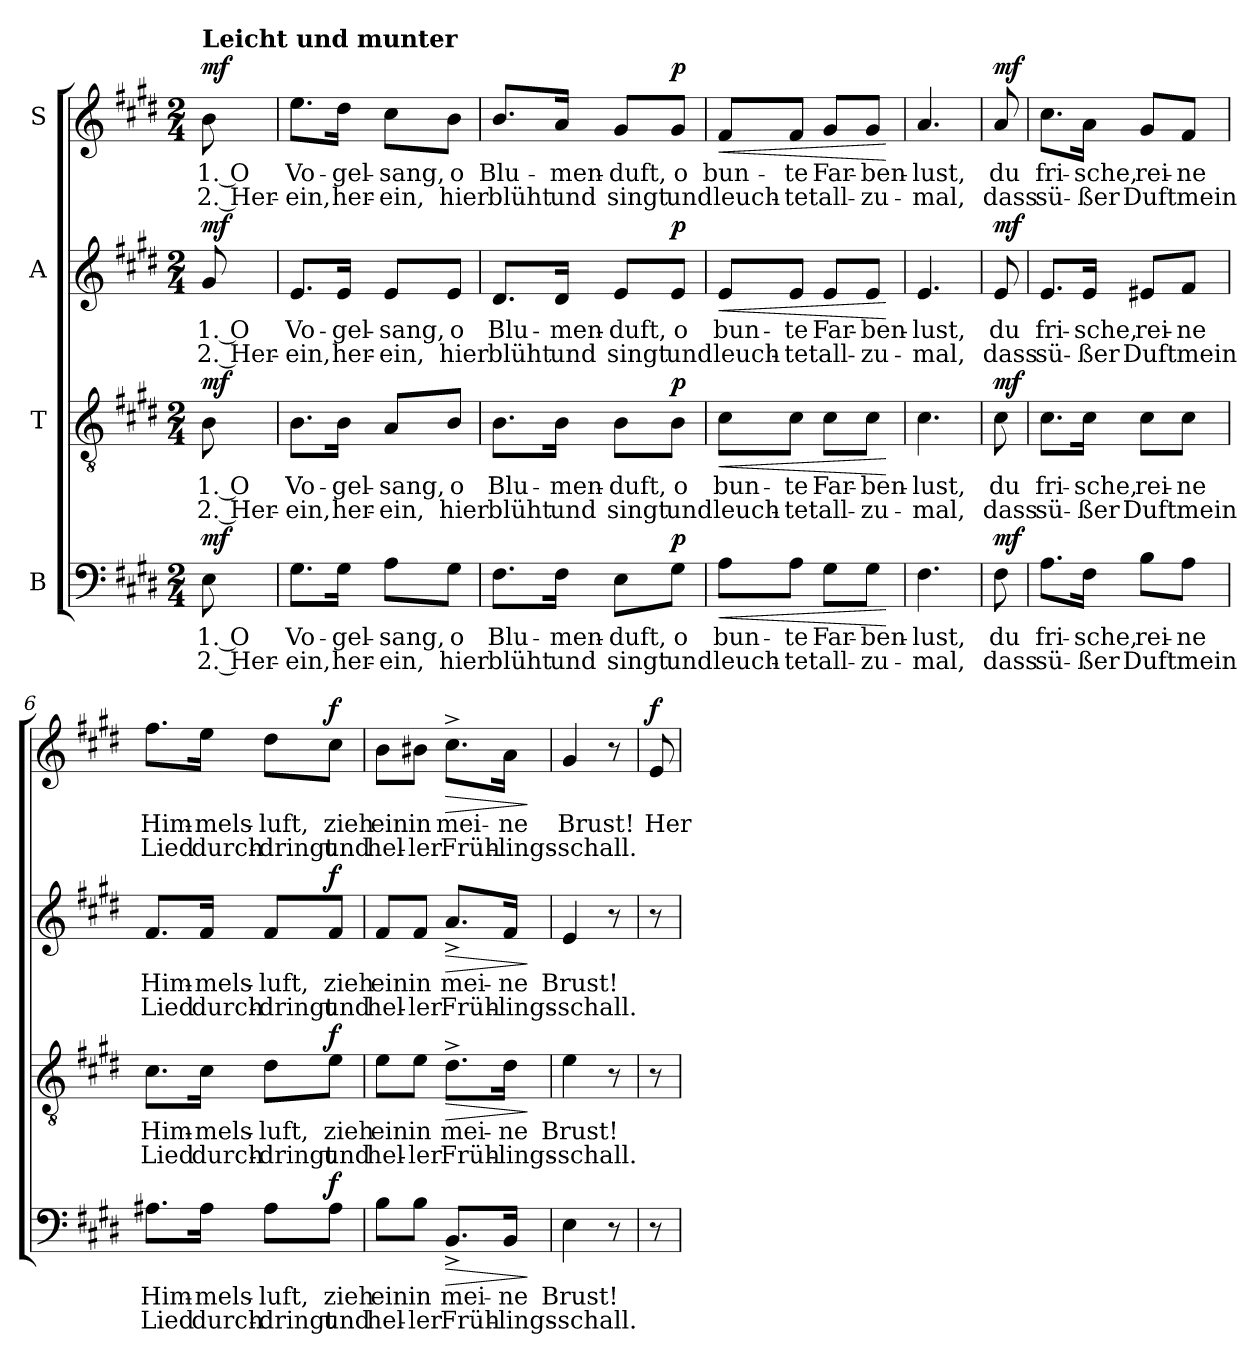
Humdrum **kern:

**kern	**text	**text	**dynam	**kern	**text	**text	**dynam	**kern	**text	**text	**dynam	**kern	**text	**text	**dynam
*part4	*part4	*part4	*part4	*part3	*part3	*part3	*part3	*part2	*part2	*part2	*part2	*part1	*part1	*part1	*part1
*staff4	*staff4	*staff4	*staff4	*staff3	*staff3	*staff3	*staff3	*staff2	*staff2	*staff2	*staff2	*staff1	*staff1	*staff1	*staff1
*I"B	*	*	*	*I"T	*	*	*	*I"A	*	*	*	*I"S	*	*	*
*clefF4	*	*	*	*clefGv2	*	*	*	*clefG2	*	*	*	*clefG2	*	*	*
*k[f#c#g#d#]	*	*	*	*k[f#c#g#d#]	*	*	*	*k[f#c#g#d#]	*	*	*	*k[f#c#g#d#]	*	*	*
*M2/4	*	*	*	*M2/4	*	*	*	*M2/4	*	*	*	*M2/4	*	*	*
=	=	=	=	=	=	=	=	=	=	=	=	=	=	=	=
!	!	!	!	!	!	!	!	!	!	!	!	!LO:TX:a:B:t=Leicht und munter	!	!	!
!	!LO:LY:b	!LO:LY:b	!LO:DY:a	!	!LO:LY:b	!LO:LY:b	!LO:DY:a	!	!LO:LY:b	!LO:LY:b	!LO:DY:a	!	!LO:LY:b	!LO:LY:b	!LO:DY:a
8E\	1. O	2. Her-	mf	8B\	1. O	2. Her-	mf	8g#/	1. O	2. Her-	mf	8b\	1. O	2. Her-	mf
=1	=1	=1	=1	=1	=1	=1	=1	=1	=1	=1	=1	=1	=1	=1	=1
!	!LO:LY:b	!LO:LY:b	!	!	!LO:LY:b	!LO:LY:b	!	!	!LO:LY:b	!LO:LY:b	!	!	!LO:LY:b	!LO:LY:b	!
8.G#\L	Vo-	-ein,	.	8.B\L	Vo-	-ein,	.	8.e/L	Vo-	-ein,	.	8.ee\L	Vo-	-ein,	.
!	!LO:LY:b	!LO:LY:b	!	!	!LO:LY:b	!LO:LY:b	!	!	!LO:LY:b	!LO:LY:b	!	!	!LO:LY:b	!LO:LY:b	!
16G#\Jk	-gel-	her-	.	16B\Jk	-gel-	her-	.	16e/Jk	-gel-	her-	.	16dd#\Jk	-gel-	her-	.
!	!LO:LY:b	!LO:LY:b	!	!	!LO:LY:b	!LO:LY:b	!	!	!LO:LY:b	!LO:LY:b	!	!	!LO:LY:b	!LO:LY:b	!
8A\L	-sang,	-ein,	.	8A/L	-sang,	-ein,	.	8e/L	-sang,	-ein,	.	8cc#\L	-sang,	-ein,	.
!	!LO:LY:b	!LO:LY:b	!	!	!LO:LY:b	!LO:LY:b	!	!	!LO:LY:b	!LO:LY:b	!	!	!LO:LY:b	!LO:LY:b	!
8G#\J	o	hier	.	8B/J	o	hier	.	8e/J	o	hier	.	8b\J	o	hier	.
=2	=2	=2	=2	=2	=2	=2	=2	=2	=2	=2	=2	=2	=2	=2	=2
!	!LO:LY:b	!LO:LY:b	!	!	!LO:LY:b	!LO:LY:b	!	!	!LO:LY:b	!LO:LY:b	!	!	!LO:LY:b	!LO:LY:b	!
8.F#\L	Blu-	blüht	.	8.B\L	Blu-	blüht	.	8.d#/L	Blu-	blüht	.	8.b/L	Blu-	blüht	.
!	!LO:LY:b	!LO:LY:b	!	!	!LO:LY:b	!LO:LY:b	!	!	!LO:LY:b	!LO:LY:b	!	!	!LO:LY:b	!LO:LY:b	!
16F#\Jk	-men-	und	.	16B\Jk	-men-	und	.	16d#/Jk	-men-	und	.	16a/Jk	-men-	und	.
!	!LO:LY:b	!LO:LY:b	!	!	!LO:LY:b	!LO:LY:b	!	!	!LO:LY:b	!LO:LY:b	!	!	!LO:LY:b	!LO:LY:b	!
8E\L	-duft,	singt	.	8B\L	-duft,	singt	.	8e/L	-duft,	singt	.	8g#/L	-duft,	singt	.
!	!LO:LY:b	!LO:LY:b	!LO:DY:a	!	!LO:LY:b	!LO:LY:b	!LO:DY:a	!	!LO:LY:b	!LO:LY:b	!LO:DY:a	!	!LO:LY:b	!LO:LY:b	!LO:DY:a
8G#\J	o	und	p	8B\J	o	und	p	8e/J	o	und	p	8g#/J	o	und	p
=3	=3	=3	=3	=3	=3	=3	=3	=3	=3	=3	=3	=3	=3	=3	=3
!	!LO:LY:b	!LO:LY:b	!LO:HP:b	!	!LO:LY:b	!LO:LY:b	!LO:HP:b	!	!LO:LY:b	!LO:LY:b	!LO:HP:b	!	!LO:LY:b	!LO:LY:b	!LO:HP:b
8A\L	bun-	leuch-	<	8c#\L	bun-	leuch-	<	8e/L	bun-	leuch-	<	8f#/L	bun-	leuch-	<
!	!LO:LY:b	!LO:LY:b	!	!	!LO:LY:b	!LO:LY:b	!	!	!LO:LY:b	!LO:LY:b	!	!	!LO:LY:b	!LO:LY:b	!
8A\J	-te	-tet	.	8c#\J	-te	-tet	.	8e/J	-te	-tet	.	8f#/J	-te	-tet	.
!	!LO:LY:b	!LO:LY:b	!	!	!LO:LY:b	!LO:LY:b	!	!	!LO:LY:b	!LO:LY:b	!	!	!LO:LY:b	!LO:LY:b	!
8G#\L	Far-	all-	.	8c#\L	Far-	all-	.	8e/L	Far-	all-	.	8g#/L	Far-	all-	.
!	!LO:LY:b	!LO:LY:b	!	!	!LO:LY:b	!LO:LY:b	!	!	!LO:LY:b	!LO:LY:b	!	!	!LO:LY:b	!LO:LY:b	!
8G#\J	-ben-	-zu-	.	8c#\J	-ben-	-zu-	.	8e/J	-ben-	-zu-	.	8g#/J	-ben-	-zu-	.
.	.	.	[	.	.	.	[	.	.	.	[	.	.	.	[
=4	=4	=4	=4	=4	=4	=4	=4	=4	=4	=4	=4	=4	=4	=4	=4
!	!LO:LY:b	!LO:LY:b	!	!	!LO:LY:b	!LO:LY:b	!	!	!LO:LY:b	!LO:LY:b	!	!	!LO:LY:b	!LO:LY:b	!
4.F#\	-lust,	-mal,	.	4.c#\	-lust,	-mal,	.	4.e/	-lust,	-mal,	.	4.a/	-lust,	-mal,	.
!!LO:LB:g=z
=4X1	=4X1	=4X1	=4X1	=4X1	=4X1	=4X1	=4X1	=4X1	=4X1	=4X1	=4X1	=4X1	=4X1	=4X1	=4X1
!	!LO:LY:b	!LO:LY:b	!LO:DY:a	!	!LO:LY:b	!LO:LY:b	!LO:DY:a	!	!LO:LY:b	!LO:LY:b	!LO:DY:a	!	!LO:LY:b	!LO:LY:b	!LO:DY:a
8F#\	du	dass	mf	8c#\	du	dass	mf	8e/	du	dass	mf	8a/	du	dass	mf
=5	=5	=5	=5	=5	=5	=5	=5	=5	=5	=5	=5	=5	=5	=5	=5
!	!LO:LY:b	!LO:LY:b	!	!	!LO:LY:b	!LO:LY:b	!	!	!LO:LY:b	!LO:LY:b	!	!	!LO:LY:b	!LO:LY:b	!
8.A\L	fri-	sü-	.	8.c#\L	fri-	sü-	.	8.e/L	fri-	sü-	.	8.cc#\L	fri-	sü-	.
!	!LO:LY:b	!LO:LY:b	!	!	!LO:LY:b	!LO:LY:b	!	!	!LO:LY:b	!LO:LY:b	!	!	!LO:LY:b	!LO:LY:b	!
16F#\Jk	-sche,	-ßer	.	16c#\Jk	-sche,	-ßer	.	16e/Jk	-sche,	-ßer	.	16a\Jk	-sche,	-ßer	.
!	!LO:LY:b	!LO:LY:b	!	!	!LO:LY:b	!LO:LY:b	!	!	!LO:LY:b	!LO:LY:b	!	!	!LO:LY:b	!LO:LY:b	!
8B\L	rei-	Duft	.	8c#\L	rei-	Duft	.	8e#X/L	rei-	Duft	.	8g#/L	rei-	Duft	.
!	!LO:LY:b	!LO:LY:b	!	!	!LO:LY:b	!LO:LY:b	!	!	!LO:LY:b	!LO:LY:b	!	!	!LO:LY:b	!LO:LY:b	!
8A\J	-ne	mein	.	8c#\J	-ne	mein	.	8f#/J	-ne	mein	.	8f#/J	-ne	mein	.
=6	=6	=6	=6	=6	=6	=6	=6	=6	=6	=6	=6	=6	=6	=6	=6
!	!LO:LY:b	!LO:LY:b	!	!	!LO:LY:b	!LO:LY:b	!	!	!LO:LY:b	!LO:LY:b	!	!	!LO:LY:b	!LO:LY:b	!
8.A#X\L	Him-	Lied	.	8.c#\L	Him-	Lied	.	8.f#/L	Him-	Lied	.	8.ff#\L	Him-	Lied	.
!	!LO:LY:b	!LO:LY:b	!	!	!LO:LY:b	!LO:LY:b	!	!	!LO:LY:b	!LO:LY:b	!	!	!LO:LY:b	!LO:LY:b	!
16A#\Jk	-mels-	durch-	.	16c#\Jk	-mels-	durch-	.	16f#/Jk	-mels-	durch-	.	16ee\Jk	-mels-	durch-	.
!	!LO:LY:b	!LO:LY:b	!	!	!LO:LY:b	!LO:LY:b	!	!	!LO:LY:b	!LO:LY:b	!	!	!LO:LY:b	!LO:LY:b	!
8A#\L	-luft,	-dringt	.	8d#\L	-luft,	-dringt	.	8f#/L	-luft,	-dringt	.	8dd#\L	-luft,	-dringt	.
!	!LO:LY:b	!LO:LY:b	!LO:DY:a	!	!LO:LY:b	!LO:LY:b	!LO:DY:a	!	!LO:LY:b	!LO:LY:b	!LO:DY:a	!	!LO:LY:b	!LO:LY:b	!LO:DY:a
8A#\J	zieh	und	f	8e\J	zieh	und	f	8f#/J	zieh	und	f	8cc#\J	zieh	und	f
=7	=7	=7	=7	=7	=7	=7	=7	=7	=7	=7	=7	=7	=7	=7	=7
!	!LO:LY:b	!LO:LY:b	!	!	!LO:LY:b	!LO:LY:b	!	!	!LO:LY:b	!LO:LY:b	!	!	!LO:LY:b	!LO:LY:b	!
8B\L	ein	hel-	.	8e\L	ein	hel-	.	8f#/L	ein	hel-	.	8b\L	ein	hel-	.
!	!LO:LY:b	!LO:LY:b	!	!	!LO:LY:b	!LO:LY:b	!	!	!LO:LY:b	!LO:LY:b	!	!	!LO:LY:b	!LO:LY:b	!
8B\J	in	-ler	.	8e\J	in	-ler	.	8f#/J	in	-ler	.	8b#X\J	in	-ler	.
!	!LO:LY:b	!LO:LY:b	!LO:HP:b	!	!LO:LY:b	!LO:LY:b	!LO:HP:b	!	!LO:LY:b	!LO:LY:b	!LO:HP:b	!	!LO:LY:b	!LO:LY:b	!LO:HP:b
8.BB^/L	mei-	Früh-	>	8.d#^\L	mei-	Früh-	>	8.a^/L	mei-	Früh-	>	8.cc#^\L	mei-	Früh-	>
!	!LO:LY:b	!LO:LY:b	!	!	!LO:LY:b	!LO:LY:b	!	!	!LO:LY:b	!LO:LY:b	!	!	!LO:LY:b	!LO:LY:b	!
16BB/Jk	-ne	-lings-	.	16d#\Jk	-ne	-lings-	.	16f#/Jk	-ne	-lings-	.	16a\Jk	-ne	-lings-	.
.	.	.	]	.	.	.	]	.	.	.	]	.	.	.	]
=8	=8	=8	=8	=8	=8	=8	=8	=8	=8	=8	=8	=8	=8	=8	=8
!	!LO:LY:b	!LO:LY:b	!	!	!LO:LY:b	!LO:LY:b	!	!	!LO:LY:b	!LO:LY:b	!	!	!LO:LY:b	!LO:LY:b	!
4E\	Brust!	-schall.	.	4e\	Brust!	-schall.	.	4e/	Brust!	-schall.	.	4g#/	Brust!	-schall.	.
8r	.	.	.	8r	.	.	.	8r	.	.	.	8r	.	.	.
!!LO:PB:g=z
=8X2	=8X2	=8X2	=8X2	=8X2	=8X2	=8X2	=8X2	=8X2	=8X2	=8X2	=8X2	=8X2	=8X2	=8X2	=8X2
!	!	!	!	!	!	!	!	!	!	!	!	!	!LO:LY:b	!	!LO:DY:a
8r	.	.	.	8r	.	.	.	8r	.	.	.	8e/	Her-	.	f
=	=	=	=	=	=	=	=	=	=	=	=	=	=	=	=
*-	*-	*-	*-	*-	*-	*-	*-	*-	*-	*-	*-	*-	*-	*-	*-
